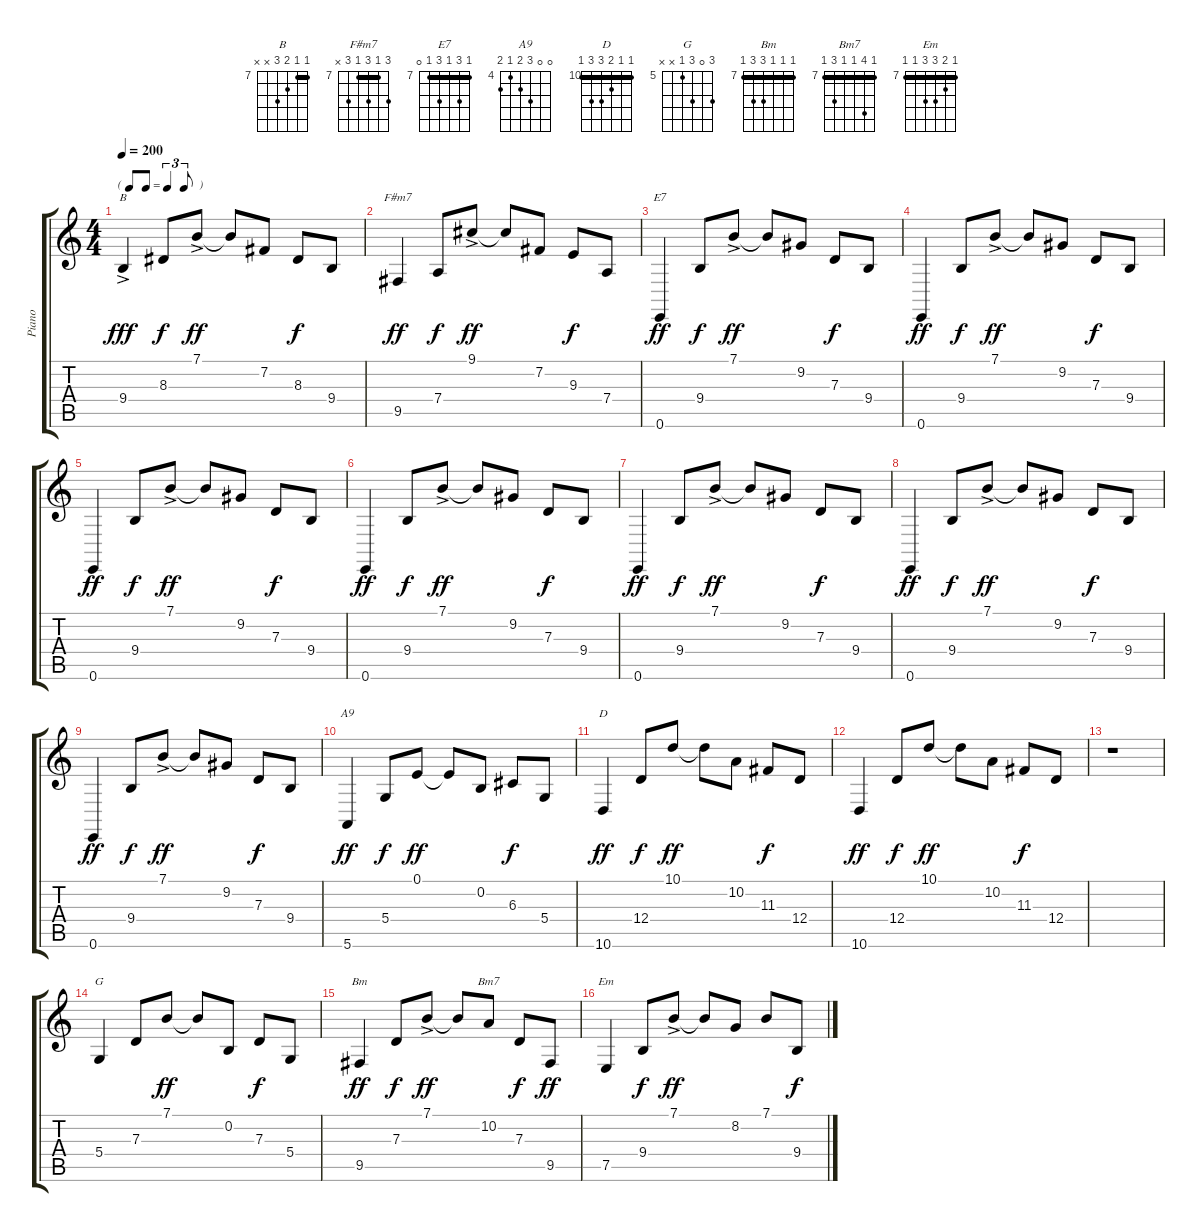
\track ("Piano" "Piano") {instrument electricgrandpiano}
\staff {score tabs}
\tuning (E4 B3 G3 D3 A2 E2) {hide}
\chord ("B" 7 7 8 9 x x) {firstfret 7 barre 7}
\chord ("F#m7" 9 7 9 7 9 x) {firstfret 7 barre 7}
\chord ("E7" 7 9 7 9 7 0) {firstfret 7 barre 7}
\chord ("A9" 0 0 6 5 4 5) {firstfret 4}
\chord ("D" 10 10 11 12 12 10) {firstfret 10 barre 10}
\chord ("G" 7 0 7 5 x x) {firstfret 5}
\chord ("Bm" 7 7 7 9 9 7) {firstfret 7 barre 7}
\chord ("Bm7" 7 10 7 7 9 7) {firstfret 7 barre 7}
\chord ("Em" 7 8 9 9 7 7) {firstfret 7 barre 7}
\ts (4 4)
\tf triplet8th
\tempo 200
\clef g2
\ks c
9.4{ac}.4{ch "B" dy fff} 8.3.8{dy f} 7.1{ac}.8{dy ff} 7.1{t}.8 7.2.8 8.3.8{dy f} 9.4.8 |
9.5.4{ch "F#m7" dy ff} 7.4.8{dy f} 9.1{ac}.8{dy ff} 9.1{t}.8 7.2.8 9.3.8{dy f} 7.4.8 |
0.6.4{ch "E7" dy ff} 9.4.8{dy f} 7.1{ac}.8{dy ff} 7.1{t}.8 9.2.8 7.3.8{dy f} 9.4.8 |
0.6.4{dy ff} 9.4.8{dy f} 7.1{ac}.8{dy ff} 7.1{t}.8 9.2.8 7.3.8{dy f} 9.4.8 |
0.6.4{dy ff} 9.4.8{dy f} 7.1{ac}.8{dy ff} 7.1{t}.8 9.2.8 7.3.8{dy f} 9.4.8 |
0.6.4{dy ff} 9.4.8{dy f} 7.1{ac}.8{dy ff} 7.1{t}.8 9.2.8 7.3.8{dy f} 9.4.8 |
0.6.4{dy ff} 9.4.8{dy f} 7.1{ac}.8{dy ff} 7.1{t}.8 9.2.8 7.3.8{dy f} 9.4.8 |
0.6.4{dy ff} 9.4.8{dy f} 7.1{ac}.8{dy ff} 7.1{t}.8 9.2.8 7.3.8{dy f} 9.4.8 |
0.6.4{dy ff} 9.4.8{dy f} 7.1{ac}.8{dy ff} 7.1{t}.8 9.2.8 7.3.8{dy f} 9.4.8 |
5.6.4{ch "A9" dy ff} 5.4.8{dy f} 0.1.8{dy ff} 0.1{t}.8 0.2.8 6.3.8{dy f} 5.4.8 |
10.6.4{ch "D" dy ff} 12.4.8{dy f} 10.1.8{dy ff} 10.1{t}.8 10.2.8 11.3.8{dy f} 12.4.8 |
10.6.4{dy ff} 12.4.8{dy f} 10.1.8{dy ff} 10.1{t}.8 10.2.8 11.3.8{dy f} 12.4.8 |
r.1 |
5.4.4{ch "G"} 7.3.8 7.1.8{dy ff} 7.1{t}.8 0.2.8 7.3.8{dy f} 5.4.8 |
9.5.4{ch "Bm" dy ff} 7.3.8{dy f} 7.1{ac}.8{dy ff} 7.1{t}.8 10.2.8{ch "Bm7"} 7.3.8{dy f} 9.5.8{dy ff} |
7.5.4{ch "Em"} 9.4.8{dy f} 7.1{ac}.8{dy ff} 7.1{t}.8 8.2.8 7.1.8 9.4.8{dy f}
